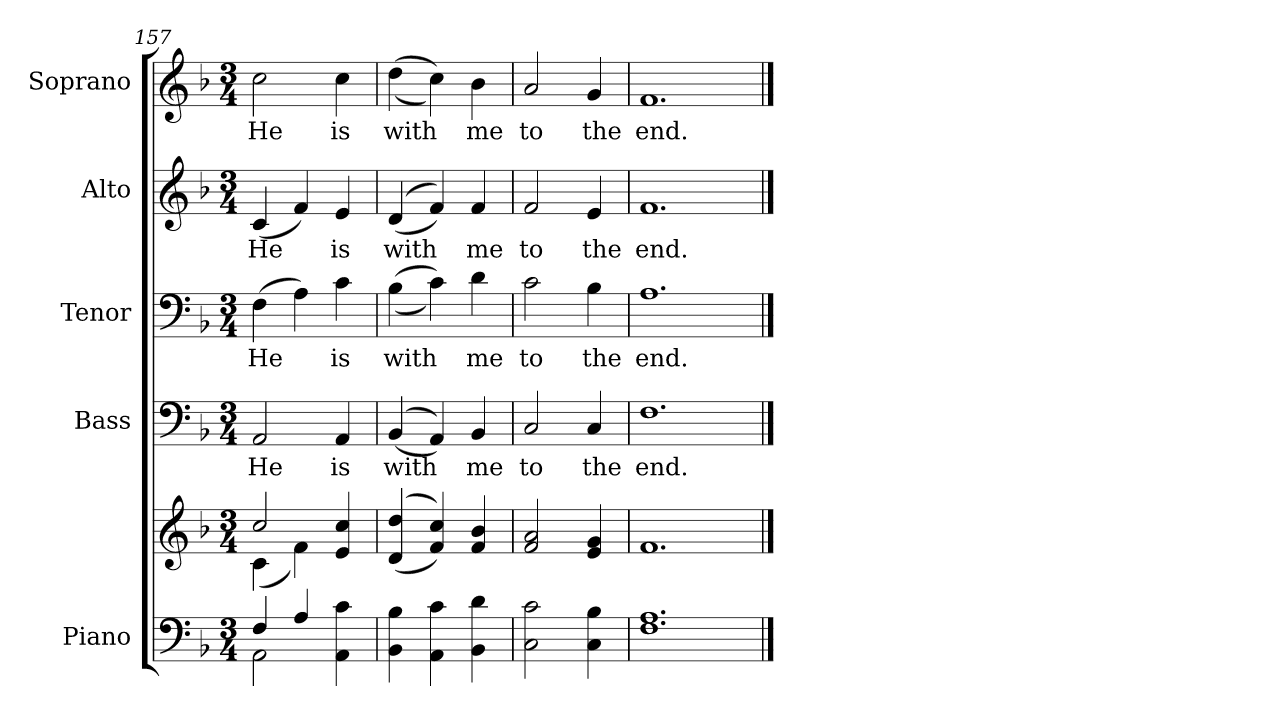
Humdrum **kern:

**kern	**kern	**kern	**text	**kern	**text	**kern	**text	**kern	**text
*part5	*part5	*part4	*part4	*part3	*part3	*part2	*part2	*part1	*part1
*staff6	*staff5	*staff4	*staff4	*staff3	*staff3	*staff2	*staff2	*staff1	*staff1
*I"Piano	*	*I"Bass	*	*I"Tenor	*	*I"Alto	*	*I"Soprano	*
*I'Pno.	*	*I'B.	*	*I'T.	*	*I'A.	*	*I'S.	*
!!LO:PB:g=z
*clefF4	*clefG2	*clefF4	*	*clefF4	*	*clefG2	*	*clefG2	*
*k[b-]	*k[b-]	*k[b-]	*	*k[b-]	*	*k[b-]	*	*k[b-]	*
*F:	*F:	*F:	*	*F:	*	*F:	*	*F:	*
*M3/4	*M3/4	*M3/4	*	*M3/4	*	*M3/4	*	*M3/4	*
=157	=157	=157	=157	=157	=157	=157	=157	=157	=157
*^	*^	*	*	*	*	*	*	*	*
!	!	!	!	!	!LO:LY:b:color=#000000	!	!	!	!	!	!
!	!	!	!	!	!	!	!LO:LY:b:color=#000000	!	!	!	!
!	!	!	!	!	!	!	!	!	!LO:LY:b:color=#000000	!	!
!	!	!	!	!	!	!	!	!	!	!	!LO:LY:b:color=#000000
4Fi/	2AAi\	2cci/	(4ci\	2AAi/	He	(4Fi\	He	(4ci/	He	2cci\	He
4Ai/	.	.	4fi\)	.	.	4Ai\)	.	4fi/)	.	.	.
!	!	!	!	!	!LO:LY:b:color=#000000	!	!	!	!	!	!
!	!	!	!	!	!	!	!LO:LY:b:color=#000000	!	!	!	!
!	!	!	!	!	!	!	!	!	!LO:LY:b:color=#000000	!	!
!	!	!	!	!	!	!	!	!	!	!	!LO:LY:b:color=#000000
4AAi\ 4ci	4ryy	4ei/ 4cci	4ryy	4AAi/	is	4ci\	is	4ei/	is	4cci\	is
*v	*v	*	*	*	*	*	*	*	*	*	*
*	*v	*v	*	*	*	*	*	*	*	*
=158	=158	=158	=158	=158	=158	=158	=158	=158	=158
*^	*^	*	*	*	*	*	*	*	*
!	!	!	!	!	!LO:LY:b:color=#000000	!	!	!	!	!	!
*v	*v	*	*	*	*	*	*	*	*	*	*
*	*v	*v	*	*	*	*	*	*	*	*
*^	*^	*	*	*	*	*	*	*	*
!	!	!	!	!	!	!	!LO:LY:b:color=#000000	!	!	!	!
*v	*v	*	*	*	*	*	*	*	*	*	*
*	*v	*v	*	*	*	*	*	*	*	*
*^	*^	*	*	*	*	*	*	*	*
!	!	!	!	!	!	!	!	!	!LO:LY:b:color=#000000	!	!
*v	*v	*	*	*	*	*	*	*	*	*	*
*	*v	*v	*	*	*	*	*	*	*	*
*^	*^	*	*	*	*	*	*	*	*
!	!	!	!	!	!	!	!	!	!	!	!LO:LY:b:color=#000000
*v	*v	*	*	*	*	*	*	*	*	*	*
*	*v	*v	*	*	*	*	*	*	*	*
4BB-i\ 4B-i	((4di/ 4ddi	((4BB-i/	with	((4B-i\	with	((4di/	with	((4ddi\	with
4AAi\ 4ci	4fi/ 4cci))	4AAi/))	.	4ci\))	.	4fi/))	.	4cci\))	.
!	!	!	!LO:LY:b:color=#000000	!	!	!	!	!	!
!	!	!	!	!	!LO:LY:b:color=#000000	!	!	!	!
!	!	!	!	!	!	!	!LO:LY:b:color=#000000	!	!
!	!	!	!	!	!	!	!	!	!LO:LY:b:color=#000000
4BB-i\ 4di	4fi/ 4b-i	4BB-i/	me	4di\	me	4fi/	me	4b-i\	me
=159	=159	=159	=159	=159	=159	=159	=159	=159	=159
!	!	!	!LO:LY:b:color=#000000	!	!	!	!	!	!
!	!	!	!	!	!LO:LY:b:color=#000000	!	!	!	!
!	!	!	!	!	!	!	!LO:LY:b:color=#000000	!	!
!	!	!	!	!	!	!	!	!	!LO:LY:b:color=#000000
2Ci\ 2ci	2fi/ 2ai	2Ci/	to	2ci\	to	2fi/	to	2ai/	to
!	!	!	!LO:LY:b:color=#000000	!	!	!	!	!	!
!	!	!	!	!	!LO:LY:b:color=#000000	!	!	!	!
!	!	!	!	!	!	!	!LO:LY:b:color=#000000	!	!
!	!	!	!	!	!	!	!	!	!LO:LY:b:color=#000000
4Ci\ 4B-i	4ei/ 4gi	4Ci/	the	4B-i\	the	4ei/	the	4gi/	the
=160	=160	=160	=160	=160	=160	=160	=160	=160	=160
!	!	!	!LO:LY:b:color=#000000	!	!	!	!	!	!
!	!	!	!	!	!LO:LY:b:color=#000000	!	!	!	!
!	!	!	!	!	!	!	!LO:LY:b:color=#000000	!	!
!	!	!	!	!	!	!	!	!	!LO:LY:b:color=#000000
1.Fi 1.Ai	1.fi	1.Fi	end.	1.Ai	end.	1.fi	end.	1.fi	end.
==	==	==	==	==	==	==	==	==	==
*-	*-	*-	*-	*-	*-	*-	*-	*-	*-
